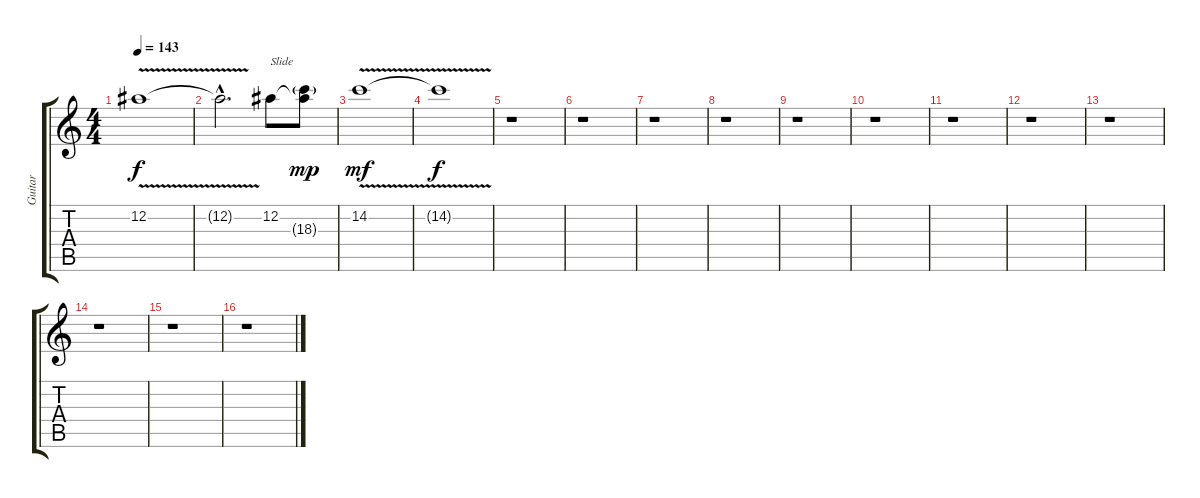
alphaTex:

\track ("Guitar" "Guitar") {instrument distortionguitar}
\staff {score tabs}
\tuning (Eb4 Bb3 Gb3 Db3 Ab2 Eb2) {hide}
\ts (4 4)
\tempo 143
\clef g2
\ks c
12.2{v}.1{dy f} |
12.2{hac t}.2{d} 12.2.8{txt "Slide"} (12.2{t} 18.3{g}).8{dy mp} |
14.2{v}.1{dy mf volume 0} |
14.2{t}.1{dy f} |
r.1{volume 16} |
r.1 |
r.1 |
r.1 |
r.1 |
r.1 |
r.1 |
r.1 |
r.1 |
r.1 |
r.1 |
r.1
